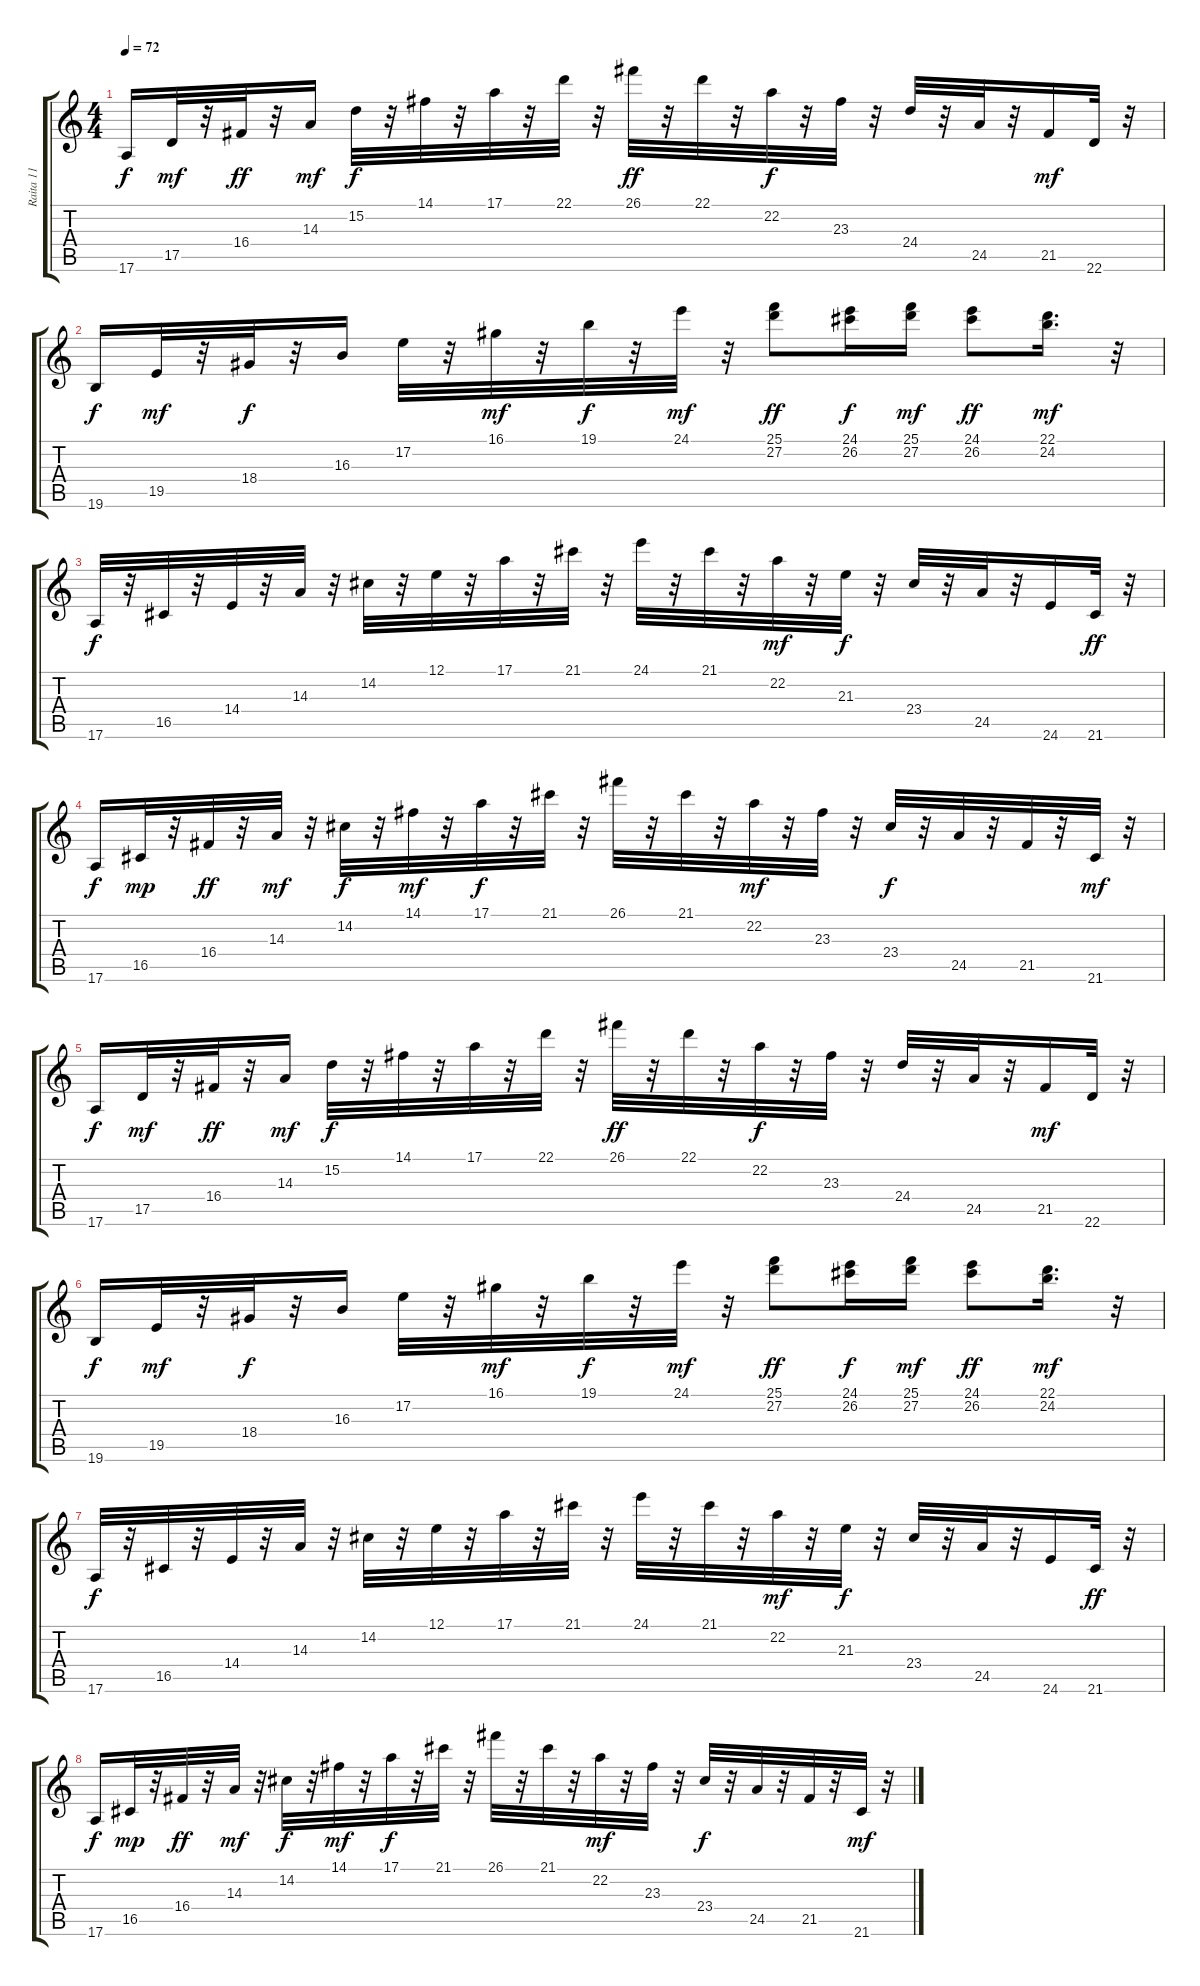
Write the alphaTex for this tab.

\track ("Raita 11" "Raita 11") {instrument stringensemble1}
\staff {score tabs}
\tuning (E4 B3 G3 D3 A2 E2) {hide}
\ts (4 4)
\tempo 72
\clef g2
\ks c
17.6.16{dy f} 17.5.32{dy mf} r.32 16.4.32{dy ff} r.32 14.3.16{dy mf} 15.2.32{dy f} r.32 14.1.32 r.32 17.1.32 r.32 22.1.32 r.32 26.1.32{dy ff} r.32 22.1.32 r.32 22.2.32{dy f} r.32 23.3.32 r.32 24.4.32 r.32 24.5.32 r.32 21.5.16{dy mf} 22.6.32 r.32 |
19.6.16{dy f} 19.5.32{dy mf} r.32 18.4.32{dy f} r.32 16.3.16 17.2.32 r.32 16.1.32{dy mf} r.32 19.1.32{dy f} r.32 24.1.32{dy mf} r.32 (25.1 27.2).8{dy ff} (24.1 26.2).16{dy f} (25.1 27.2).16{dy mf} (24.1 26.2).8{dy ff} (22.1 24.2).16{d dy mf} r.32 |
17.6.32{dy f} r.32 16.5.32 r.32 14.4.32 r.32 14.3.32 r.32 14.2.32 r.32 12.1.32 r.32 17.1.32 r.32 21.1.32 r.32 24.1.32 r.32 21.1.32 r.32 22.2.32{dy mf} r.32 21.3.32{dy f} r.32 23.4.32 r.32 24.5.32 r.32 24.6.16 21.6.32{dy ff} r.32 |
17.6.16{dy f} 16.5.32{dy mp} r.32 16.4.32{dy ff} r.32 14.3.32{dy mf} r.32 14.2.32{dy f} r.32 14.1.32{dy mf} r.32 17.1.32{dy f} r.32 21.1.32 r.32 26.1.32 r.32 21.1.32 r.32 22.2.32{dy mf} r.32 23.3.32 r.32 23.4.32{dy f} r.32 24.5.32 r.32 21.5.32 r.32 21.6.32{dy mf} r.32 |
17.6.16{dy f} 17.5.32{dy mf} r.32 16.4.32{dy ff} r.32 14.3.16{dy mf} 15.2.32{dy f} r.32 14.1.32 r.32 17.1.32 r.32 22.1.32 r.32 26.1.32{dy ff} r.32 22.1.32 r.32 22.2.32{dy f} r.32 23.3.32 r.32 24.4.32 r.32 24.5.32 r.32 21.5.16{dy mf} 22.6.32 r.32 |
19.6.16{dy f} 19.5.32{dy mf} r.32 18.4.32{dy f} r.32 16.3.16 17.2.32 r.32 16.1.32{dy mf} r.32 19.1.32{dy f} r.32 24.1.32{dy mf} r.32 (25.1 27.2).8{dy ff} (24.1 26.2).16{dy f} (25.1 27.2).16{dy mf} (24.1 26.2).8{dy ff} (22.1 24.2).16{d dy mf} r.32 |
17.6.32{dy f} r.32 16.5.32 r.32 14.4.32 r.32 14.3.32 r.32 14.2.32 r.32 12.1.32 r.32 17.1.32 r.32 21.1.32 r.32 24.1.32 r.32 21.1.32 r.32 22.2.32{dy mf} r.32 21.3.32{dy f} r.32 23.4.32 r.32 24.5.32 r.32 24.6.16 21.6.32{dy ff} r.32 |
17.6.16{dy f} 16.5.32{dy mp} r.32 16.4.32{dy ff} r.32 14.3.32{dy mf} r.32 14.2.32{dy f} r.32 14.1.32{dy mf} r.32 17.1.32{dy f} r.32 21.1.32 r.32 26.1.32 r.32 21.1.32 r.32 22.2.32{dy mf} r.32 23.3.32 r.32 23.4.32{dy f} r.32 24.5.32 r.32 21.5.32 r.32 21.6.32{dy mf} r.32
